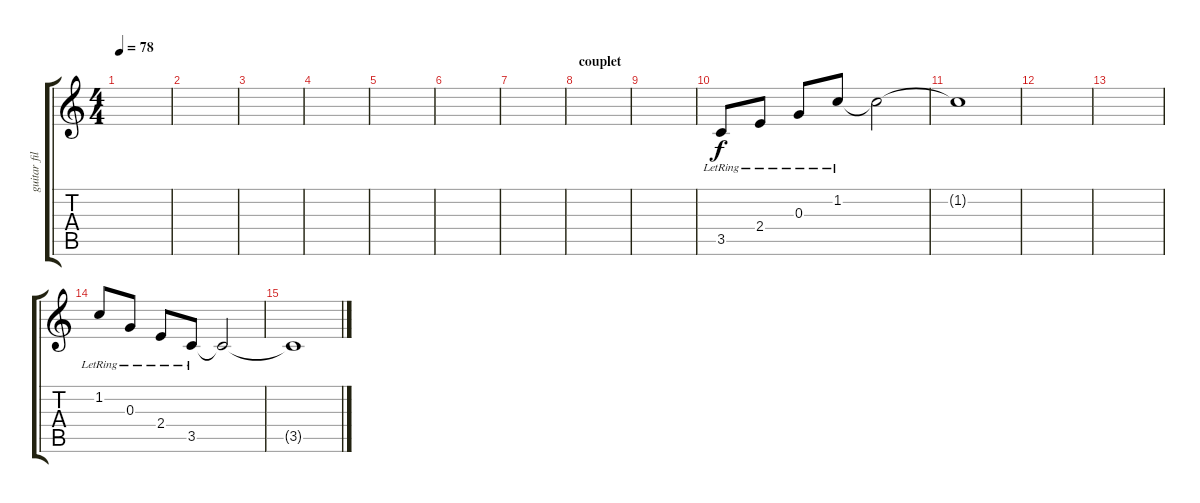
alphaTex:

\track ("guitar fills" "guitar fil") {instrument electricguitarclean}
\staff {score tabs}
\tuning (E4 B3 G3 D3 A2 E2) {hide}
\ts (4 4)
\tempo 78
\clef g2
\ks c
|
|
|
|
|
|
|
\section ("" "couplet")
|
|
3.5{lr}.8 2.4{lr}.8 0.3{lr}.8 1.2{lr}.8 1.2{t}.2 |
1.2{t}.1 |
|
|
1.2{lr}.8 0.3{lr}.8 2.4{lr}.8 3.5{lr}.8 3.5{t}.2 |
3.5{t}.1
